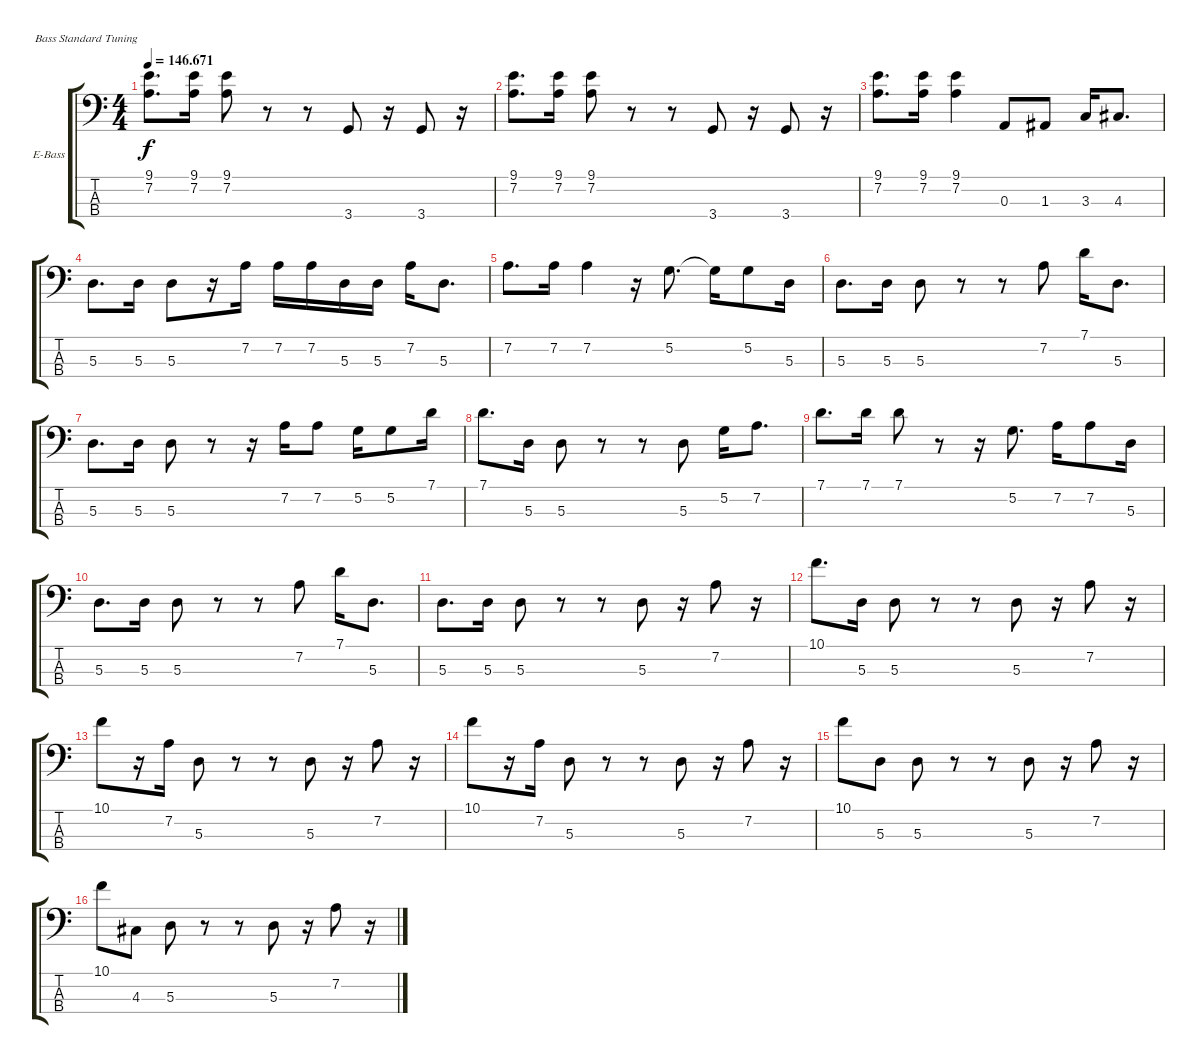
\bracketExtendMode groupsimilarinstruments
\firstSystemTrackNameOrientation horizontal
\otherSystemsTrackNameOrientation horizontal
\track ("Bass" "E-Bass") {instrument electricbassfinger}
\staff {score tabs}
\tuning (G2 D2 A1 E1)
\ts (4 4)
\tempo
146.671
\accidentals auto
\clef f4
\ottava regular
\simile none
\ks c
(9.1 7.2).8{d dy f} (9.1 7.2).16 (9.1 7.2).8 r.8 r.8 3.4.8 r.16 3.4.8 r.16 |
(9.1 7.2).8{d} (9.1 7.2).16 (9.1 7.2).8 r.8 r.8 3.4.8 r.16 3.4.8 r.16 |
(9.1 7.2).8{d} (9.1 7.2).16 (9.1 7.2).4 0.3.8 1.3.8 3.3.16 4.3.8{d} |
5.3.8{d} 5.3.16 5.3.8 r.16 7.2.16 7.2.16 7.2.16 5.3.16 5.3.16 7.2.16 5.3.8{d} |
7.2.8{d} 7.2.16 7.2.4 r.16 5.2.8{d} 5.2{t}.16 5.2.8 5.3.16 |
5.3.8{d} 5.3.16 5.3.8 r.8 r.8 7.2.8 7.1.16 5.3.8{d} |
5.3.8{d} 5.3.16 5.3.8 r.8 r.16 7.2.16 7.2.8 5.2.16 5.2.8 7.1.16 |
7.1.8{d} 5.3.16 5.3.8 r.8 r.8 5.3.8 5.2.16 7.2.8{d} |
7.1.8{d} 7.1.16 7.1.8 r.8 r.16 5.2.8{d} 7.2.16 7.2.8 5.3.16 |
5.3.8{d} 5.3.16 5.3.8 r.8 r.8 7.2.8 7.1.16 5.3.8{d} |
5.3.8{d} 5.3.16 5.3.8 r.8 r.8 5.3.8 r.16 7.2.8 r.16 |
10.1.8{d} 5.3.16 5.3.8 r.8 r.8 5.3.8 r.16 7.2.8 r.16 |
10.1.8 r.16 7.2.16 5.3.8 r.8 r.8 5.3.8 r.16 7.2.8 r.16 |
10.1.8 r.16 7.2.16 5.3.8 r.8 r.8 5.3.8 r.16 7.2.8 r.16 |
10.1.8 5.3.8 5.3.8 r.8 r.8 5.3.8 r.16 7.2.8 r.16 |
10.1.8 4.3.8 5.3.8 r.8 r.8 5.3.8 r.16 7.2.8 r.16
